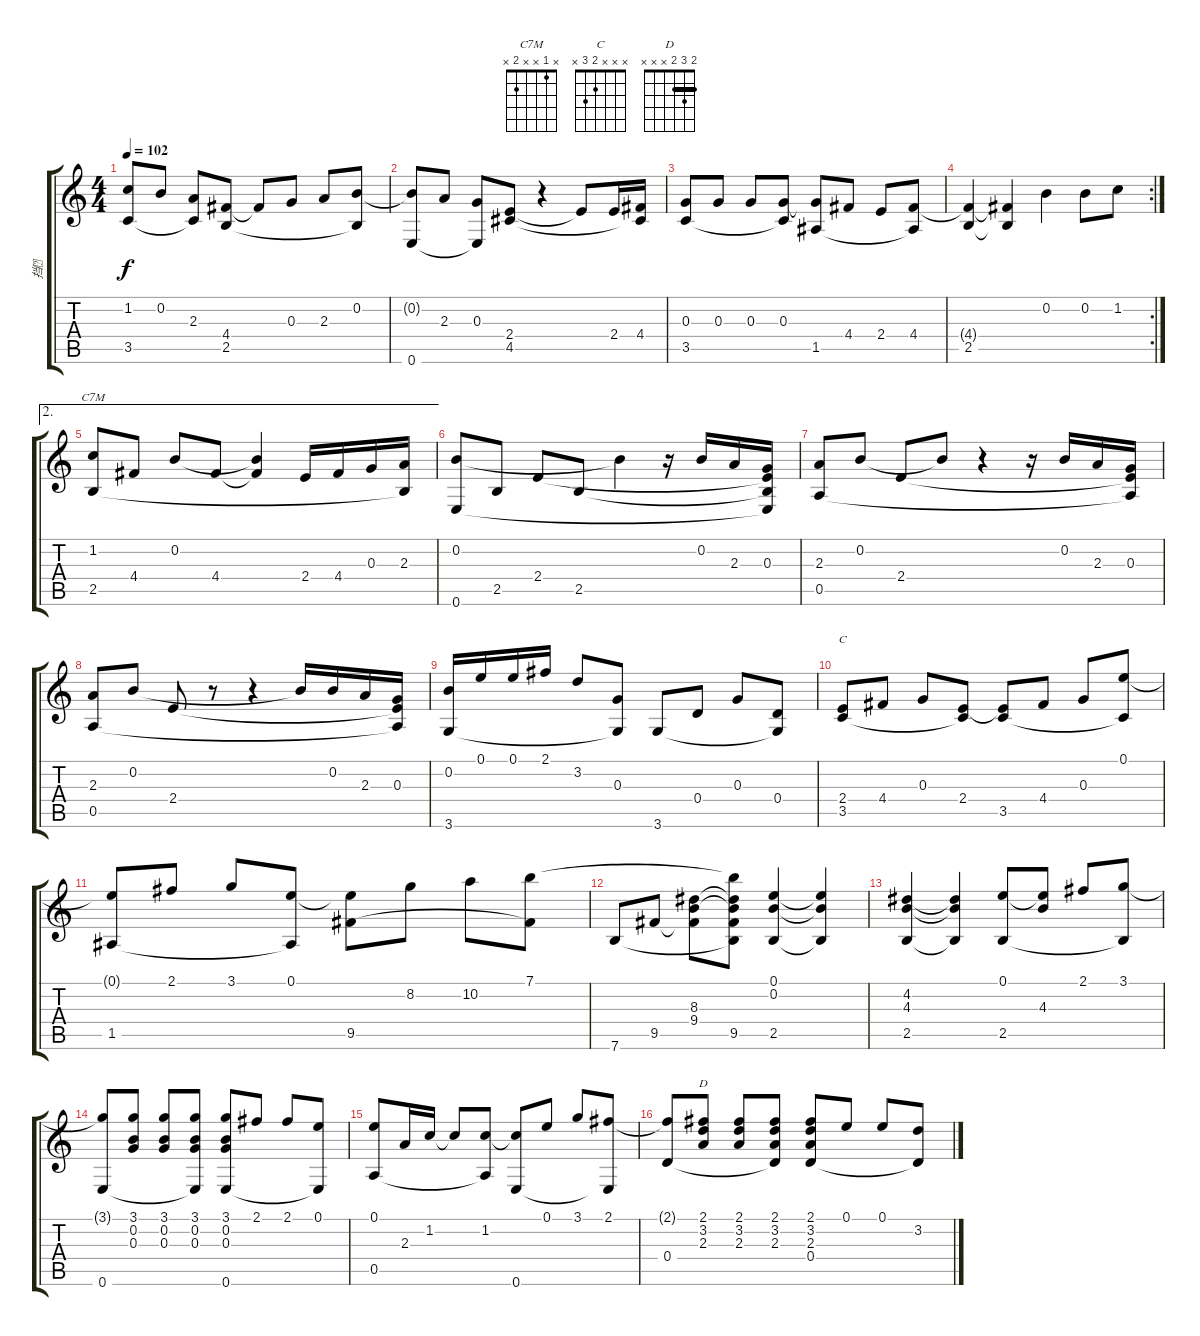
\track ("挡" "挡") {instrument acousticguitarsteel}
\staff {score tabs}
\tuning (E4 B3 G3 D3 A2 E2) {hide}
\chord ("C7M" x 1 x x 2 x)
\chord ("C" x x x 2 3 x)
\chord ("D" 2 3 2 x x x) {barre 2}
\ts (4 4)
\tempo 102
\clef g2
\ks c
(1.2 3.5).8{dy f} 0.2.8 (2.3 3.5{t}).8 (4.4 2.5).8 4.4{t}.8 0.3.8 2.3.8 (0.2 2.5{t}).8 |
(0.2{t} 0.6).8 2.3.8 (0.3 0.6{t}).8 (2.4 4.5).8 r.4 2.4{t}.8 2.4.16 (4.4 4.5{t}).16 |
(0.3 3.5).8 0.3.8 0.3.8 (0.3 3.5{t}).8 (0.3{t} 1.5).8 4.4.8 2.4.8 (4.4 1.5{t}).8 |
\rc 2
(4.4{t} 2.5).4 (4.4{t} 2.5{t}).4 0.2.4 0.2.8 1.2.8 |
\ae 2
(1.2 2.5).8{ch "C7M"} 4.4.8 0.2.8 4.4.8 (0.2{t} 4.4{t}).4 2.4.16 4.4.16 0.3.16 (2.3 2.5{t}).16 |
(0.2 0.6).8 2.5.8 2.4.8 2.5.8 0.2{t}.4 r.16 0.2.16 2.3.16 (0.3 2.4{t} 2.5{t} 0.6{t}).16 |
(2.3 0.5).8 0.2.8 2.4.8 0.2{t}.8 r.4 r.16 0.2.16 2.3.16 (0.3 2.4{t} 0.5{t}).16 |
(2.3 0.5).8 0.2.8 2.4.8 r.8 r.4 0.2{t}.16 0.2.16 2.3.16 (0.3 2.4{t} 0.5{t}).16 |
(0.2 3.6).16 0.1.16 0.1.16 2.1.16 3.2.8 (0.3 3.6{t}).8 3.6.8 0.4.8 0.3.8 (0.4 3.6{t}).8 |
(2.4 3.5).8{ch "C"} 4.4.8 0.3.8 (2.4 3.5{t}).8 (2.4{t} 3.5).8 4.4.8 0.3.8 (0.1 3.5{t}).8 |
(0.1{t} 1.5).8 2.1.8 3.1.8 (0.1 1.5{t}).8 (0.1{t} 9.5).8 8.2.8 10.2.8 (7.1 9.5{t}).8 |
7.6.8 9.5.8 (8.3 9.4 9.5{t}).8 (7.1{t} 8.3{t} 9.4{t} 9.5 7.6{t}).8 (0.1 0.2 2.5).4 (0.1{t} 0.2{t} 2.5{t}).4 |
(4.2 4.3 2.5).4 (4.2{t} 4.3{t} 2.5{t}).4 (0.1 2.5).8 (0.1{t} 4.3).8 2.1.8 (3.1 2.5{t}).8 |
(3.1{t} 0.6).8 (3.1 0.2 0.3).8 (3.1 0.2 0.3).8 (3.1 0.2 0.3 0.6{t}).8 (3.1 0.2 0.3 0.6).8 2.1.8 2.1.8 (0.1 0.6{t}).8 |
(0.1 0.5).8 2.3.16 1.2.16 1.2{t}.8 (1.2 0.5{t}).8 (1.2{t} 0.6).8 0.1.8 3.1.8 (2.1 0.6{t}).8 |
(2.1{t} 0.4).8 (2.1 3.2 2.3).8{ch "D"} (2.1 3.2 2.3).8 (2.1 3.2 2.3 0.4{t}).8 (2.1 3.2 2.3 0.4).8 0.1.8 0.1.8 (3.2 0.4{t}).8
